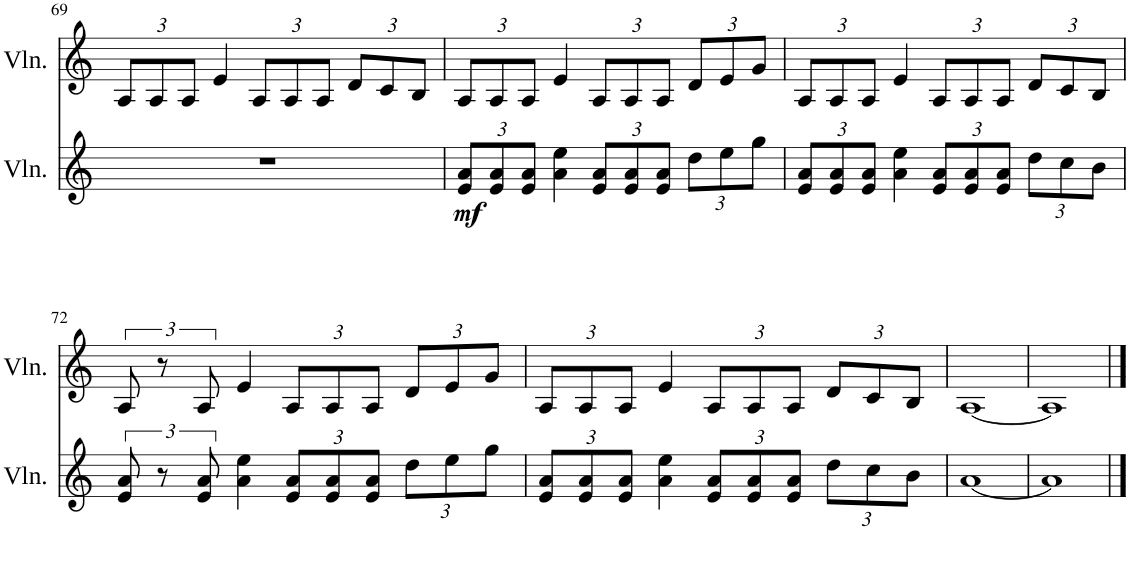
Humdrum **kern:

**kern	**dynam	**kern
*part2	*part2	*part1
*staff2	*staff2	*staff1
*I"Violin	*	*I"Violin
*I'Vln.	*	*I'Vln.
!!LO:PB:g=z
*clefG2	*	*clefG2
*k[]	*	*k[]
*M4/4	*	*M4/4
*	*	*Xbrackettup
=69	=69	=69
1r	.	12A/L
.	.	12A/
.	.	12A/J
.	.	4e/
.	.	12A/L
.	.	12A/
.	.	12A/J
.	.	12d/L
.	.	12c/
.	.	12B/J
=70	=70	=70
*Xbrackettup	*	*
!	!LO:DY:b	!
12e/ 12a/L	mf	12A/L
12e/ 12a/	.	12A/
12e/ 12a/J	.	12A/J
4a\ 4ee\	.	4e/
12e/ 12a/L	.	12A/L
12e/ 12a/	.	12A/
12e/ 12a/J	.	12A/J
12dd\L	.	12d/L
12ee\	.	12e/
12gg\J	.	12g/J
=71	=71	=71
12e/ 12a/L	.	12A/L
12e/ 12a/	.	12A/
12e/ 12a/J	.	12A/J
4a\ 4ee\	.	4e/
12e/ 12a/L	.	12A/L
12e/ 12a/	.	12A/
12e/ 12a/J	.	12A/J
12dd\L	.	12d/L
12cc\	.	12c/
12b\J	.	12B/J
!!LO:LB:g=z
=72	=72	=72
*brackettup	*	*brackettup
12e/ 12a/	.	12A/
12r	.	12r
12e/ 12a/	.	12A/
4a\ 4ee\	.	4e/
*Xbrackettup	*	*Xbrackettup
12e/ 12a/L	.	12A/L
12e/ 12a/	.	12A/
12e/ 12a/J	.	12A/J
12dd\L	.	12d/L
12ee\	.	12e/
12gg\J	.	12g/J
=73	=73	=73
12e/ 12a/L	.	12A/L
12e/ 12a/	.	12A/
12e/ 12a/J	.	12A/J
4a\ 4ee\	.	4e/
12e/ 12a/L	.	12A/L
12e/ 12a/	.	12A/
12e/ 12a/J	.	12A/J
12dd\L	.	12d/L
12cc\	.	12c/
12b\J	.	12B/J
=74	=74	=74
[1a	.	[1A
=75	=75	=75
1a]	.	1A]
==	==	==
*-	*-	*-
